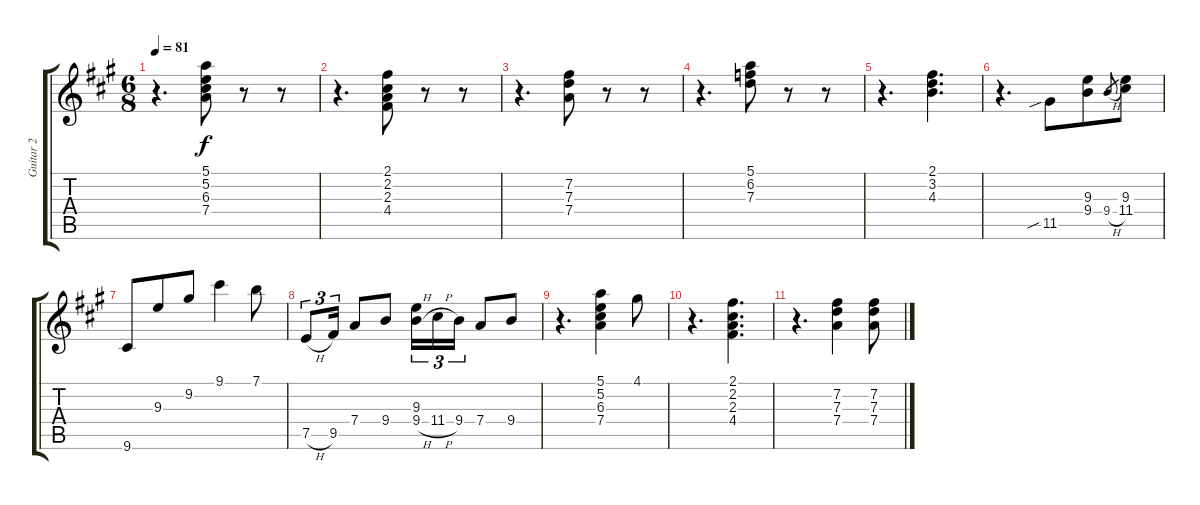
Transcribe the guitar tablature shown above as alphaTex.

\track ("Guitar 2" "Guitar 2") {instrument electricguitarclean}
\staff {score tabs}
\tuning (E4 B3 G3 D3 A2 E2) {hide}
\ts (6 8)
\tempo 81
\clef g2
\ks a
r.4{d dy f} (5.1 5.2 6.3 7.4).8 r.8 r.8 |
r.4{d} (2.1 2.2 2.3 4.4).8 r.8 r.8 |
r.4{d} (7.2 7.3 7.4).8 r.8 r.8 |
r.4{d} (5.1 6.2 7.3).8 r.8 r.8 |
r.4{d} (2.1 3.2 4.3).4{d} |
r.4{d} 11.5{sib}.8 (9.3 9.4).8 9.4{h}.8{gr} (9.3 11.4).8 |
9.6.8 9.3.8 9.2.8 9.1.4 7.1.8 |
7.5{h}.8{tu (3 2)} 9.5.16{tu (3 2)} 7.4.8 9.4.8 (9.3 9.4{h}).16{tu (3 2)} 11.4{h}.16{tu (3 2)} 9.4.16{tu (3 2)} 7.4.8 9.4.8 |
r.4{d} (5.1 5.2 6.3 7.4).4 4.1.8 |
r.4{d} (2.1 2.2 2.3 4.4).4{d} |
r.4{d} (7.2 7.3 7.4).4 (7.2 7.3 7.4).8
